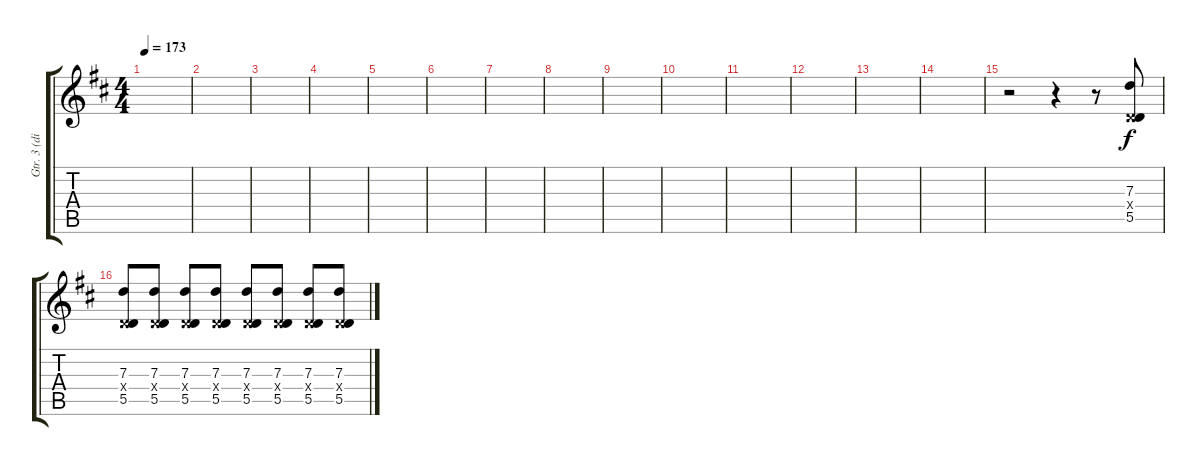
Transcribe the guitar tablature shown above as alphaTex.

\track ("Gtr. 3 (dist.)" "Gtr. 3 (di") {instrument overdrivenguitar}
\staff {score tabs}
\tuning (E4 B3 G3 D3 A2 D2) {hide}
\ts (4 4)
\tempo 173
\clef g2
\ks d
|
|
|
|
|
|
|
|
|
|
|
|
|
|
r.2 r.4 r.8 (7.3 0.4{x} 5.5).8 |
(7.3 0.4{x} 5.5).8 (7.3 0.4{x} 5.5).8 (7.3 0.4{x} 5.5).8 (7.3 0.4{x} 5.5).8 (7.3 0.4{x} 5.5).8 (7.3 0.4{x} 5.5).8 (7.3 0.4{x} 5.5).8 (7.3 0.4{x} 5.5).8
